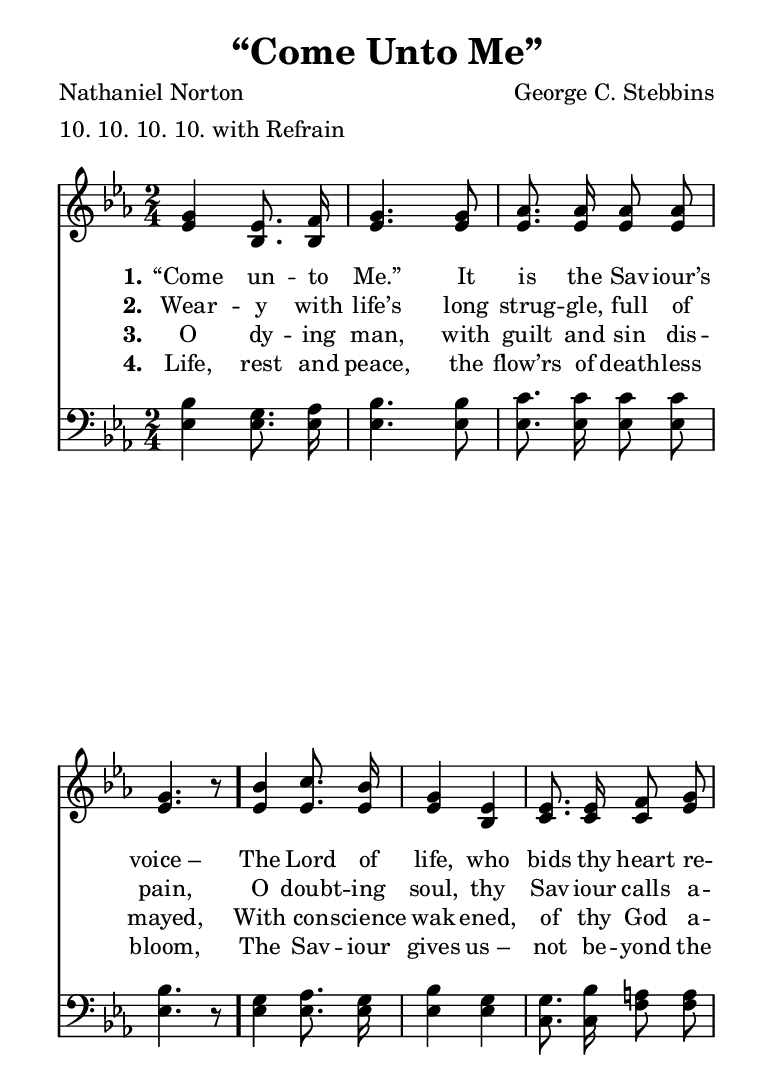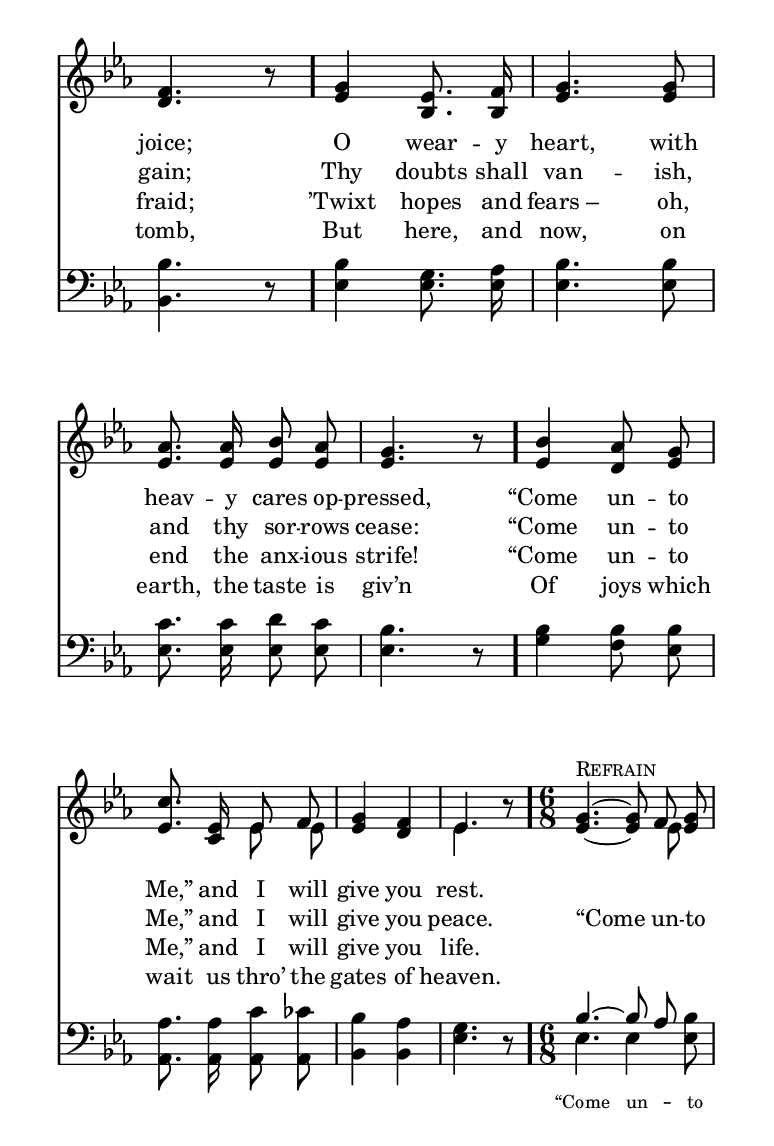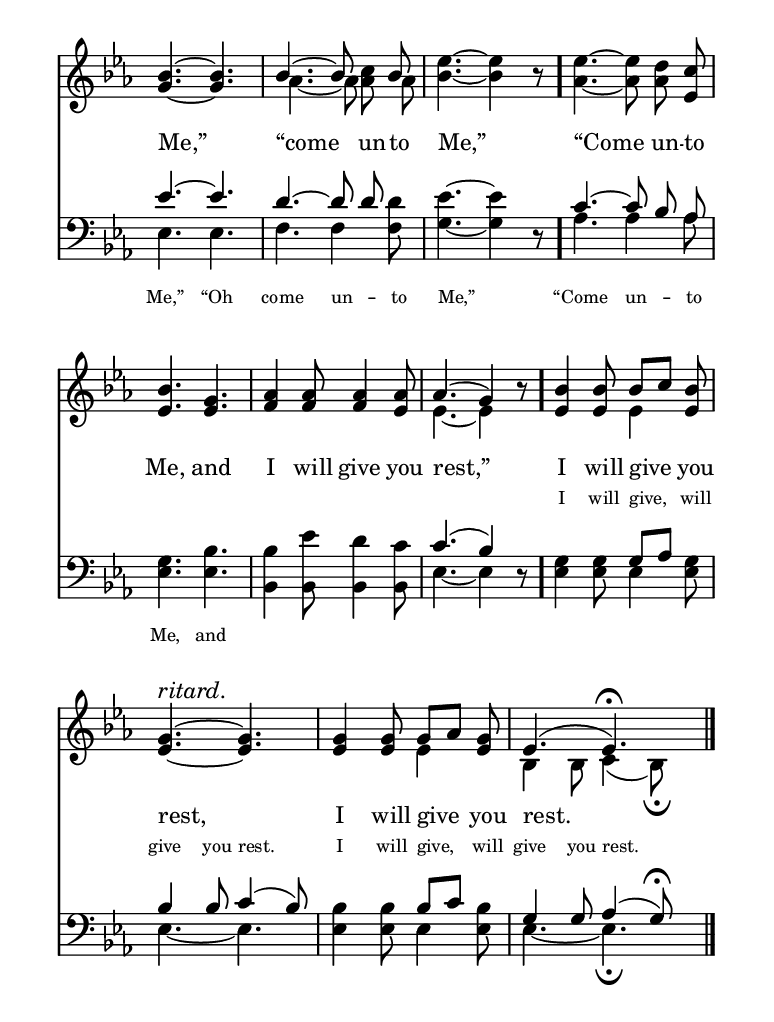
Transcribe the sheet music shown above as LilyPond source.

\include "common/global.ily"
\paper {
  \include "common/paper.ily"
  ragged-last-bottom = ##t
  systems-per-page = #(cond (is-eogsized 4) (#t #f))
  system-count = #(cond (is-eogsized 5) (#t #f))
}

\header{
  %gospel
  hymnnumber = "6"
  title = "“Come Unto Me”"
  tunename = ""
  meter = "10. 10. 10. 10. with Refrain"
  poet = "Nathaniel Norton"
  composer = "George C. Stebbins"
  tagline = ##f
}

% for fermata in MIDI
ta = { \tempo 4=84 }
tb = { \tempo 4=42 }
tc = { \tempo 4=21 }

patternA = { \ta c4 c8. c16       | c4. c8        | c8. c16 c8 c8    | c4. c8                     } % Line 1, 3
patternB = { \ta c4 c8. c16       | c4 c4         | c8. c16 c8 c8    | c4. c8                     } % Line 2
patternC = { \ta c4 c8 c8         | c8. c16 c8 c8 | c4 c4            | c4. c8                     } % Line 4

patternR = { \ta c4. ~ c8 c8 c8   | c4. ~ c4.     | c4. ~ c8 c8 c8   | c4. ~ c4 c8                } % Refrain soprano / alto / tenor 1
patternS = { \ta c4. ~ c8 c8 c8   | c4. c4.       | c4 c8 c4 c8      | c4.( c4) c8                } % Refrain soprano / tenor 2
patternZ = { \ta c4. ~ c8 c8 c8   | c4. c4.       | c4 c8 c4 c8      | c4. ~ c4 c8                } % Refrain alto 2
patternT = { \ta c4 c8 c8[ c8] c8 | c4. ~ c4.     | c4 c8 c8[ c8] c8 | c4.( \tb c4.) \fermata     } % Refrain soprano 3
patternU = { \ta c4 c8 c4 c8      | c4. ~ c4.     | c4 c8 c4 c8      | c4 c8 c4( \tc c8) \fermata } % Refrain alto 3
patternV = { \ta c4 c8 c8[ c8] c8 | c4 c8 c4( c8) | c4 c8 c8[ c8] c8 | c4 c8 c4( \tc c8) \fermata } % Refrain tenor 3
patternW = { \ta c4. c4 c8        | c4. c4.       | c4. c4 c8        | c4. ~ c4 c8                } % Refrain bass 1
patternX = { \ta c4. c4 c8        | c4. c4.       | c4 c8 c4 c8      | c4. ~ c4 c8                } % Refrain bass 2
patternY = { \ta c4 c8 c4 c8      | c4. ~ c4.     | c4 c8 c4 c8      | c4. ~ \tb c4. \fermata     } % Refrain bass 3
patternZ = { \ta c4. ~ c8 c8 c8   | c4. c4.       | c4 c8 c4 c8      | c4. ~ c4 c8                } % Refrain alto 2

global = {
  \include "common/overrides.ily"
  \override Staff.TimeSignature.style = #'numbered
  \time 2/4
  \override Score.MetronomeMark.transparent = ##t
  \ta
  \key ees \major
  \autoBeamOff
}

notesSoprano = {
\global
\relative c'' {

  \changePitch \patternA { g ees f   | g g          | aes aes aes aes | g r   }
  \changePitch \patternB { bes c bes | g ees        | ees ees f g     | f r   }
  \changePitch \patternA { g ees f   | g g          | aes aes bes aes | g r   }
  \changePitch \patternC { bes aes g | c ees, ees f | g f             | ees r }

  \time 6/8
  << s^\markup { \small \caps "Refrain" }
  \changePitch \patternR { g g f g           | bes bes | bes bes c bes   | ees ees r } >>
  \changePitch \patternS { ees ees d c       | bes g   | aes aes aes aes | aes g r   }
  \changePitch \patternT { bes bes bes c bes | g^\markup{\italic{ritard.}} g     | g g g aes g     | ees ees   }


  \bar "|."

}
}

notesAlto = {
\global
\relative e' {

  \changePitch \patternA { ees bes bes | ees ees       | ees ees ees ees | ees r }
  \changePitch \patternB { ees ees ees | ees bes       | c c c ees       | d r   }
  \changePitch \patternA { ees bes bes | ees ees       | ees ees ees ees | ees r }
  \changePitch \patternC { ees d ees   | ees c ees ees | ees d           | ees r }

  \changePitch \patternR { ees ees ees ees | g g     | aes aes aes aes | bes bes r     }
  \changePitch \patternZ { aes aes aes ees | ees ees | f f f ees       | ees ees r     }
  \changePitch \patternU { ees ees ees ees | ees ees | ees ees ees ees | bes bes c bes }

}
}

notesTenor = {
\global
\relative a {

  \changePitch \patternA { bes g aes   | bes bes       | c c c c   | bes r }
  \changePitch \patternB { g aes g     | bes g         | g bes a a | bes r }
  \changePitch \patternA { bes g aes   | bes bes       | c c d c   | bes r }
  \changePitch \patternC { bes bes bes | aes aes c ces | bes aes   | g r   }

  \changePitch \patternR { bes bes aes bes | ees ees       | d d d d           | ees ees r }
  \changePitch \patternS { c c bes aes     | g bes         | bes ees d c       | c bes r   }
  \changePitch \patternV { g g g aes g     | bes bes c bes | bes bes bes c bes | g g aes g }

}
}

notesBass = {
\global
\relative f {

  \changePitch \patternA { ees ees ees | ees ees          | ees ees ees ees | ees r  }
  \changePitch \patternB { ees ees ees | ees ees          | c c f f         | bes, r }
  \changePitch \patternA { ees ees ees | ees ees          | ees ees ees ees | ees r  }
  \changePitch \patternC { g f ees     | aes, aes aes aes | bes bes         | ees r  }

  \changePitch \patternW { ees ees ees     | ees ees | f f f           | g g r     }
  \changePitch \patternX { aes aes aes     | ees ees | bes bes bes bes | ees ees r }
  \changePitch \patternY { ees ees ees ees | ees ees | ees ees ees ees | ees ees   }

}
}

Refrain = \lyricmode {

  “Come un -- to Me,” “come un -- to Me,” \bar "."
  “Come un -- to Me, and I will give you rest,” \bar "."
  I will give you rest, I will give you rest. \bar "."

}

BassRefrainA = \lyricmode {

  \override LyricText.font-size = #-2
  \repeat unfold 40 { \skip 4 }
  “Come un -- to Me,” “Oh come un -- to Me,”
  “Come un -- to Me, and

}

TenorRefrainA = \lyricmode {

  \override LyricText.font-size = #-2
  \repeat unfold 58 { \skip 4 }
  I will give, will give you rest.
  I will give, will give you rest.

}

wordsA = \lyricmode {
\set stanza = "1."

  “Come un -- to Me.” It is the Sav -- iour’s voice_– \bar "."
  The Lord of life, who bids thy heart re -- joice; \bar "."
  O wear -- y heart, with heav -- y cares op -- pressed, \bar "."
  “Come un -- to Me,” and I will give you rest. \bar "."

}

wordsB = \lyricmode {
\set stanza = "2."

  Wear -- y with life’s long strug -- gle, full of pain,
  O doubt -- ing soul, thy Sav -- iour calls a -- gain;
  Thy doubts shall van -- ish, and thy sor -- rows cease:
  “Come un -- to Me,” and I will give you peace.

  \Refrain
}

wordsC = \lyricmode {
\set stanza = "3."

  O dy -- ing man, with guilt and sin dis -- mayed,
  With con -- science wak -- ened, of thy God a -- fraid;
  ’Twixt hopes and fears_– oh, end the anx -- ious strife!
  “Come un -- to Me,” and I will give you life.

}

wordsD = \lyricmode {
\set stanza = "4."

  Life, rest and peace, the flow’rs of death -- less bloom,
  The Sav -- iour gives us_– not be -- yond the tomb,
  But here, and now, on earth, the taste is giv’n
  Of joys which wait us thro’ the gates of heaven.

}


\score {
  \context ChoirStaff <<
    \context Staff = upper <<
      \set Staff.autoBeaming = ##f
      \set ChoirStaff.systemStartDelimiter = #'SystemStartBar
      \set ChoirStaff.printPartCombineTexts = ##f
      \partcombine #'(2 . 11) \notesSoprano \notesAlto
      \context NullVoice = sopranos { \voiceOne << \notesSoprano >> }
      \context Lyrics = one   \lyricsto sopranos \wordsA
      \context Lyrics = two   \lyricsto sopranos \wordsB
      \context Lyrics = three \lyricsto sopranos \wordsC
      \context Lyrics = four  \lyricsto sopranos \wordsD
    >>
    \context Staff = men <<
      \set Staff.autoBeaming = ##f
      \clef bass
      \set ChoirStaff.printPartCombineTexts = ##f
      \partcombine #'(2 . 11) \notesTenor \notesBass
      \context NullVoice = tenors { \voiceOne << \notesTenor >> }
      \context NullVoice = basses { \voiceTwo << \notesBass >> }
    >>
  \new Lyrics \with { alignAboveContext = men } \lyricsto tenors \TenorRefrainA
  \new Lyrics \with { alignBelowContext = men } \lyricsto basses \BassRefrainA
  >>
  \layout {
    \include "common/layout.ily"
  }
  #(cond ((ly:get-option 'eog-midi-permitted) #{ \midi{
    \include "common/midi.ily"
  } #}))
}

\version "2.19.49"  % necessary for upgrading to future LilyPond versions.

% vi:set et ts=2 sw=2 ai nocindent syntax=lilypond:
